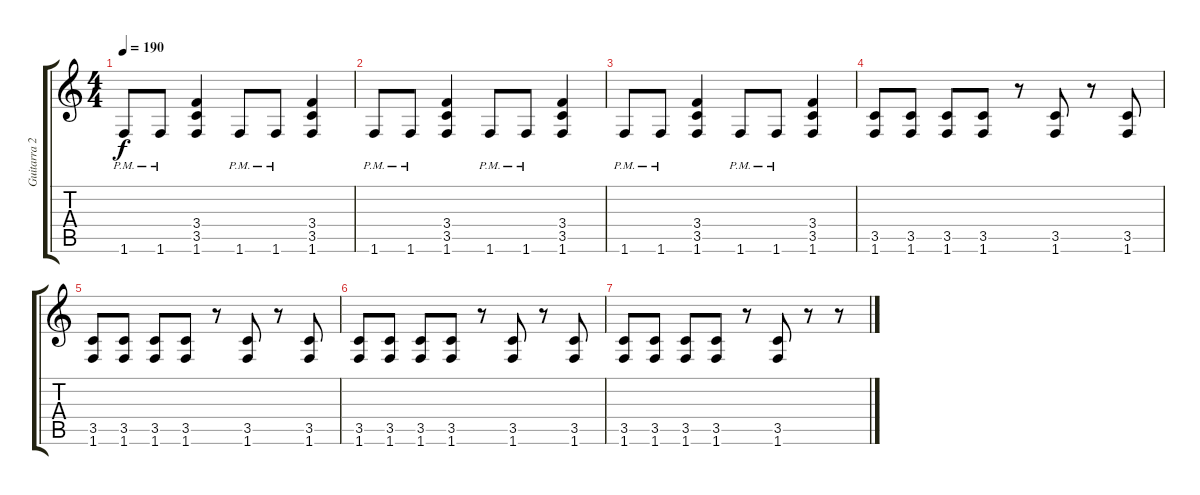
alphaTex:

\track ("Guitarra 2" "Guitarra 2") {instrument distortionguitar}
\staff {score tabs}
\tuning (E4 B3 G3 D3 A2 E2) {hide}
\ts (4 4)
\tempo 190
\clef g2
\ks c
1.6{pm}.8{dy f} 1.6{pm}.8 (3.4 3.5 1.6).4 1.6{pm}.8 1.6{pm}.8 (3.4 3.5 1.6).4 |
1.6{pm}.8 1.6{pm}.8 (3.4 3.5 1.6).4 1.6{pm}.8 1.6{pm}.8 (3.4 3.5 1.6).4 |
1.6{pm}.8 1.6{pm}.8 (3.4 3.5 1.6).4 1.6{pm}.8 1.6{pm}.8 (3.4 3.5 1.6).4 |
(3.5 1.6).8 (3.5 1.6).8 (3.5 1.6).8 (3.5 1.6).8 r.8 (3.5 1.6).8 r.8 (3.5 1.6).8 |
(3.5 1.6).8 (3.5 1.6).8 (3.5 1.6).8 (3.5 1.6).8 r.8 (3.5 1.6).8 r.8 (3.5 1.6).8 |
(3.5 1.6).8 (3.5 1.6).8 (3.5 1.6).8 (3.5 1.6).8 r.8 (3.5 1.6).8 r.8 (3.5 1.6).8 |
(3.5 1.6).8 (3.5 1.6).8 (3.5 1.6).8 (3.5 1.6).8 r.8 (3.5 1.6).8 r.8 r.8
